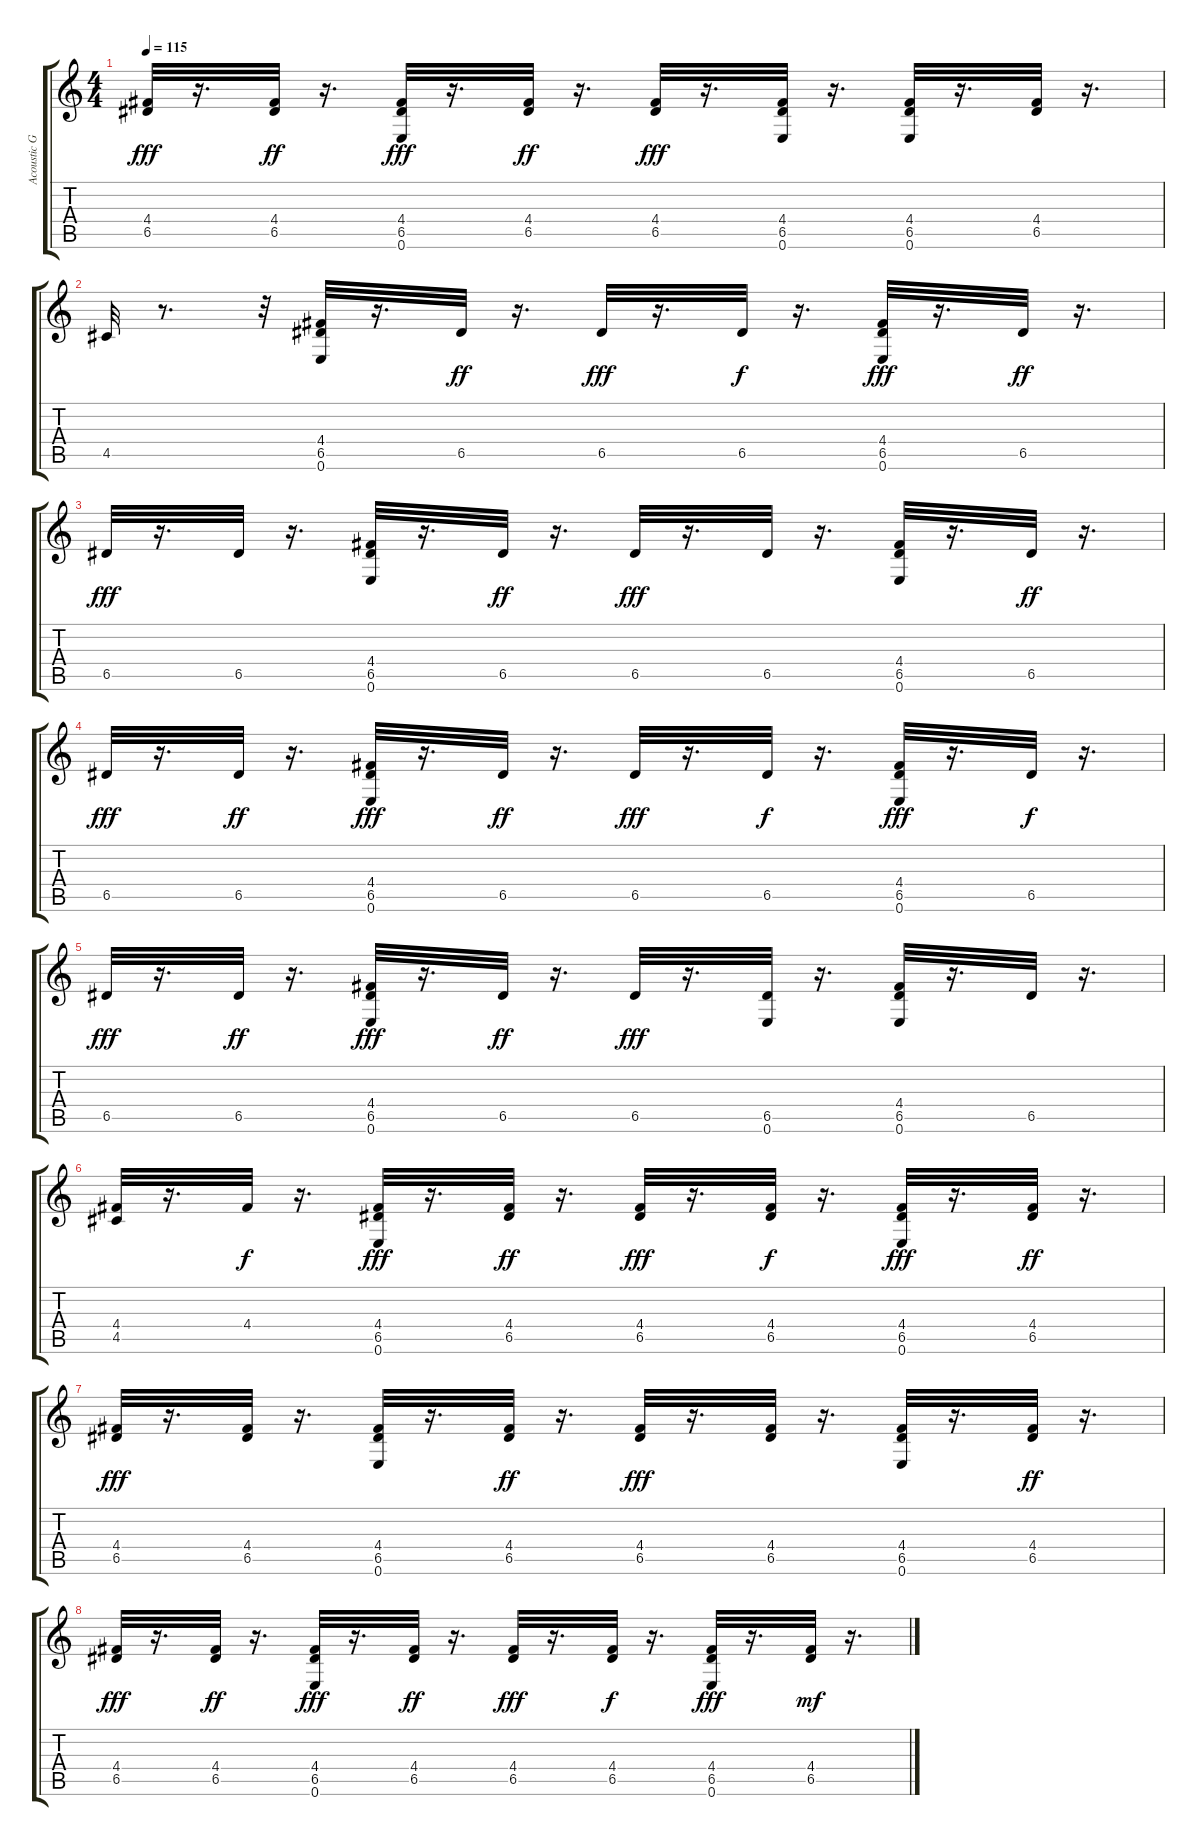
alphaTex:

\track ("Acoustic Guitar" "Acoustic G") {instrument acousticguitarsteel}
\staff {score tabs}
\tuning (E4 B3 G3 D3 A2 E2) {hide}
\ts (4 4)
\tempo 115
\clef g2
\ks c
(4.4 6.5).32{dy fff} r.16{d} (4.4 6.5).32{dy ff} r.16{d} (4.4 6.5 0.6).32{dy fff} r.16{d} (4.4 6.5).32{dy ff} r.16{d} (4.4 6.5).32{dy fff} r.16{d} (4.4 6.5 0.6).32 r.16{d} (4.4 6.5 0.6).32 r.16{d} (4.4 6.5).32 r.16{d} |
4.5.32 r.8{d} r.32 (4.4 6.5 0.6).32 r.16{d} 6.5.32{dy ff} r.16{d} 6.5.32{dy fff} r.16{d} 6.5.32{dy f} r.16{d} (4.4 6.5 0.6).32{dy fff} r.16{d} 6.5.32{dy ff} r.16{d} |
6.5.32{dy fff} r.16{d} 6.5.32 r.16{d} (4.4 6.5 0.6).32 r.16{d} 6.5.32{dy ff} r.16{d} 6.5.32{dy fff} r.16{d} 6.5.32 r.16{d} (4.4 6.5 0.6).32 r.16{d} 6.5.32{dy ff} r.16{d} |
6.5.32{dy fff} r.16{d} 6.5.32{dy ff} r.16{d} (4.4 6.5 0.6).32{dy fff} r.16{d} 6.5.32{dy ff} r.16{d} 6.5.32{dy fff} r.16{d} 6.5.32{dy f} r.16{d} (4.4 6.5 0.6).32{dy fff} r.16{d} 6.5.32{dy f} r.16{d} |
6.5.32{dy fff} r.16{d} 6.5.32{dy ff} r.16{d} (4.4 6.5 0.6).32{dy fff} r.16{d} 6.5.32{dy ff} r.16{d} 6.5.32{dy fff} r.16{d} (6.5 0.6).32 r.16{d} (4.4 6.5 0.6).32 r.16{d} 6.5.32 r.16{d} |
(4.4 4.5).32 r.16{d} 4.4.32{dy f} r.16{d} (4.4 6.5 0.6).32{dy fff} r.16{d} (4.4 6.5).32{dy ff} r.16{d} (4.4 6.5).32{dy fff} r.16{d} (4.4 6.5).32{dy f} r.16{d} (4.4 6.5 0.6).32{dy fff} r.16{d} (4.4 6.5).32{dy ff} r.16{d} |
(4.4 6.5).32{dy fff} r.16{d} (4.4 6.5).32 r.16{d} (4.4 6.5 0.6).32 r.16{d} (4.4 6.5).32{dy ff} r.16{d} (4.4 6.5).32{dy fff} r.16{d} (4.4 6.5).32 r.16{d} (4.4 6.5 0.6).32 r.16{d} (4.4 6.5).32{dy ff} r.16{d} |
(4.4 6.5).32{dy fff} r.16{d} (4.4 6.5).32{dy ff} r.16{d} (4.4 6.5 0.6).32{dy fff} r.16{d} (4.4 6.5).32{dy ff} r.16{d} (4.4 6.5).32{dy fff} r.16{d} (4.4 6.5).32{dy f} r.16{d} (4.4 6.5 0.6).32{dy fff} r.16{d} (4.4 6.5).32{dy mf} r.16{d}
